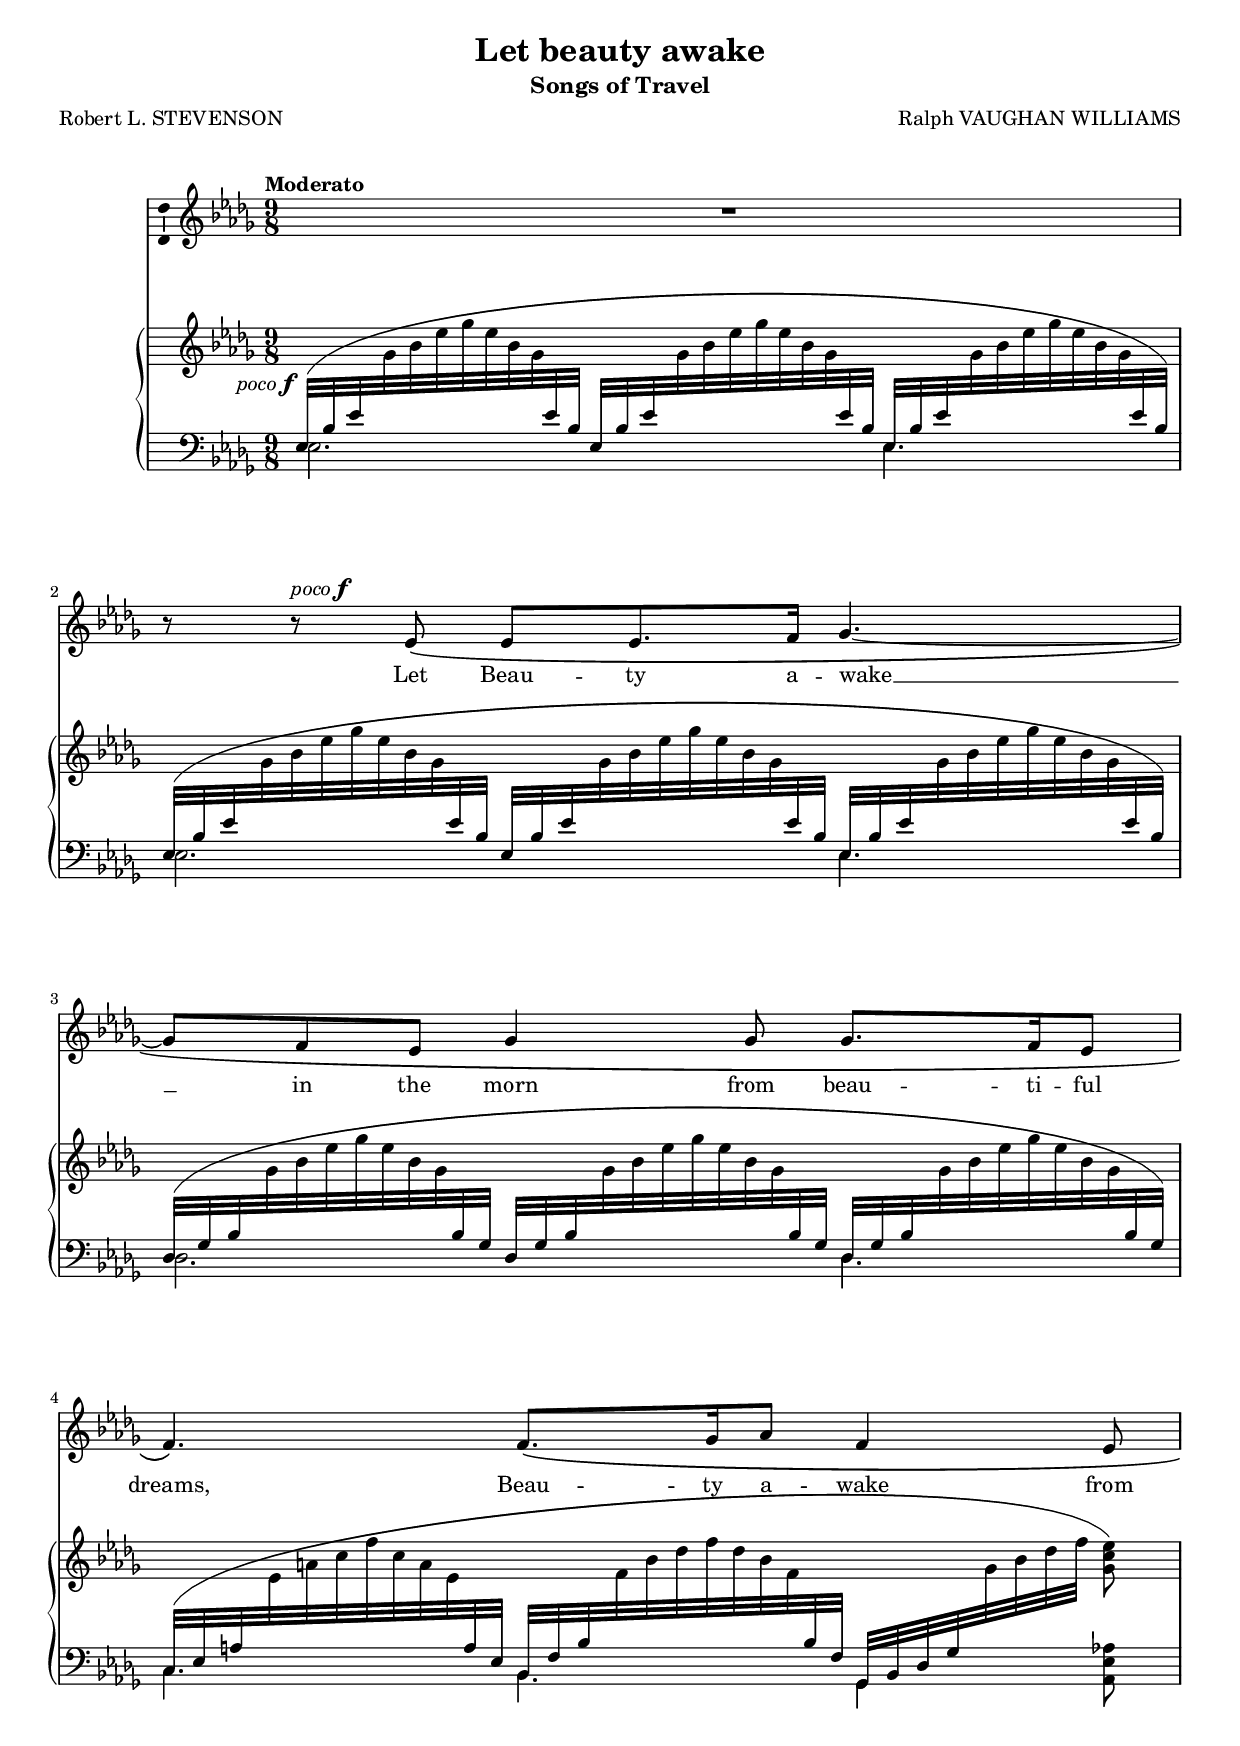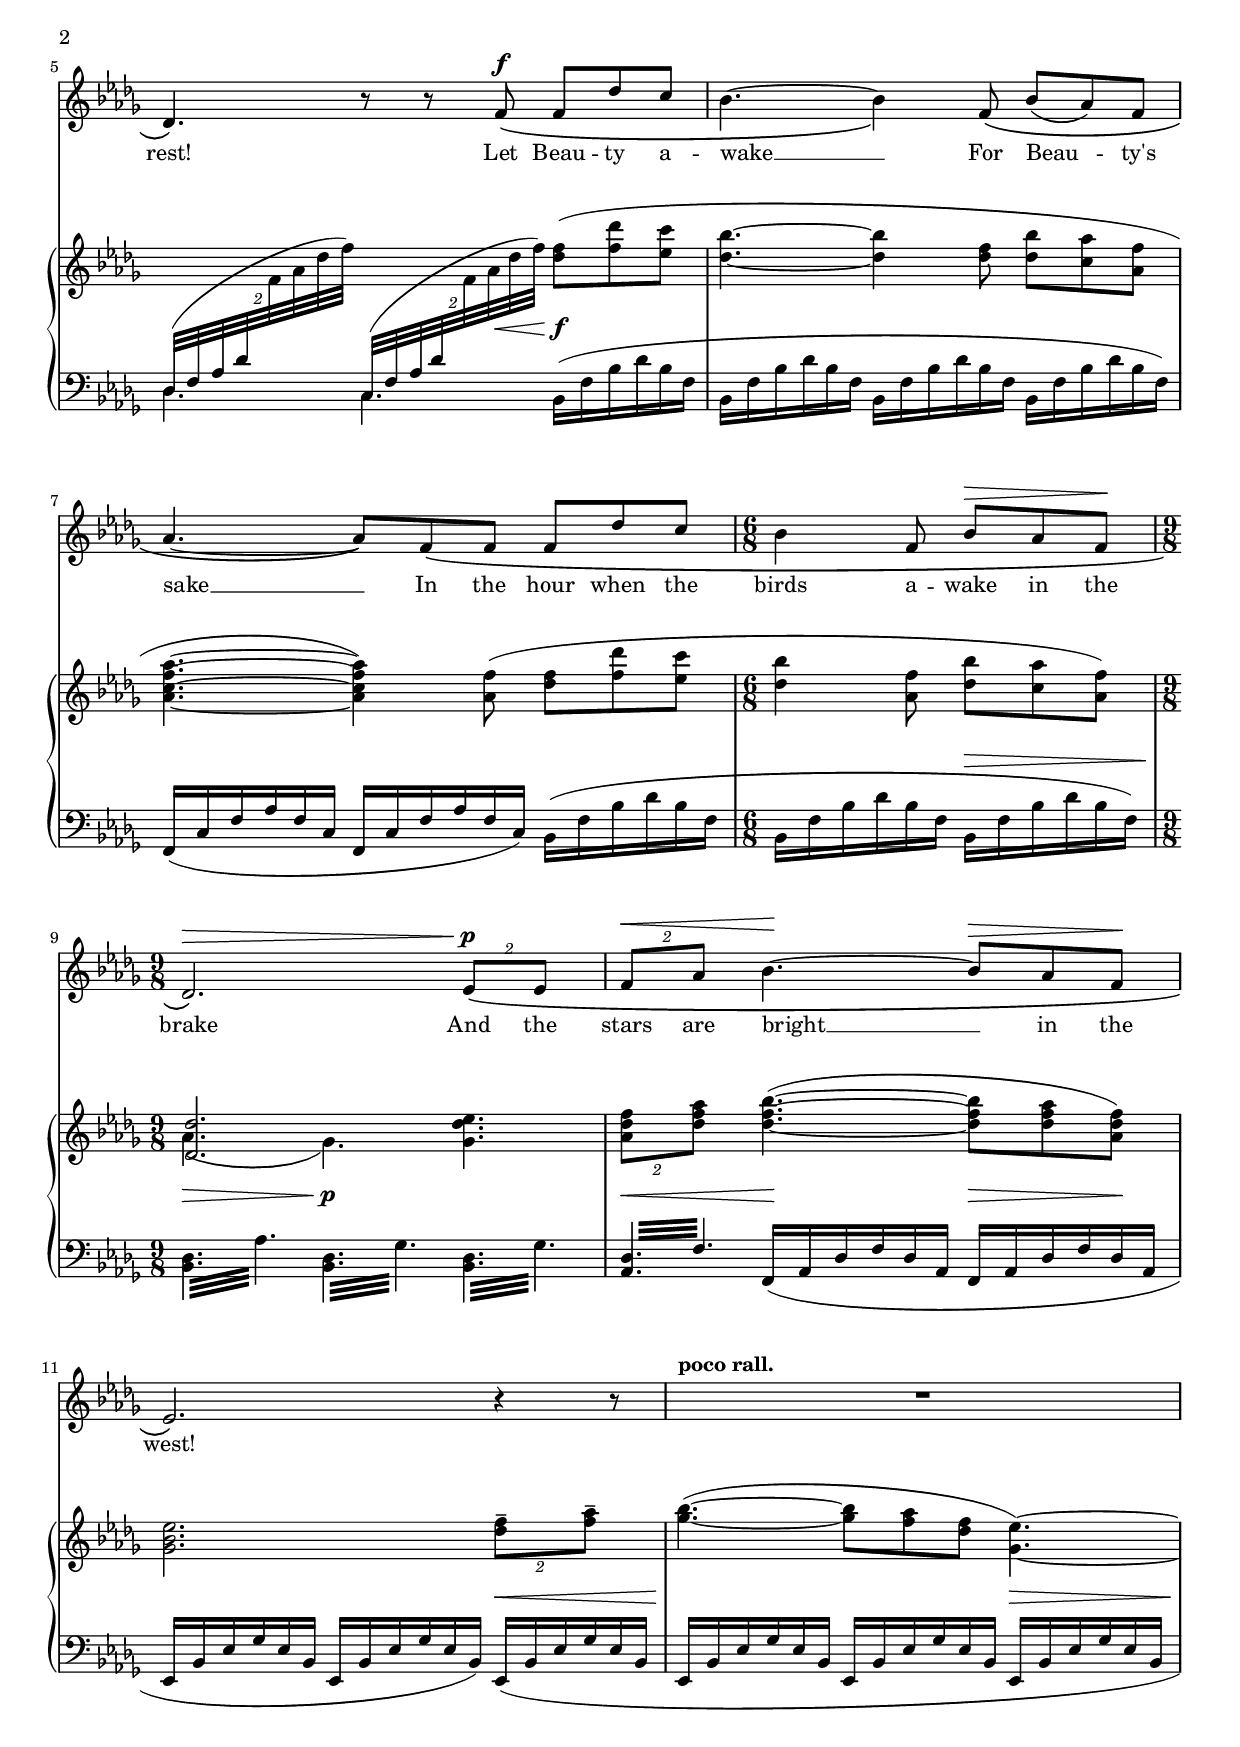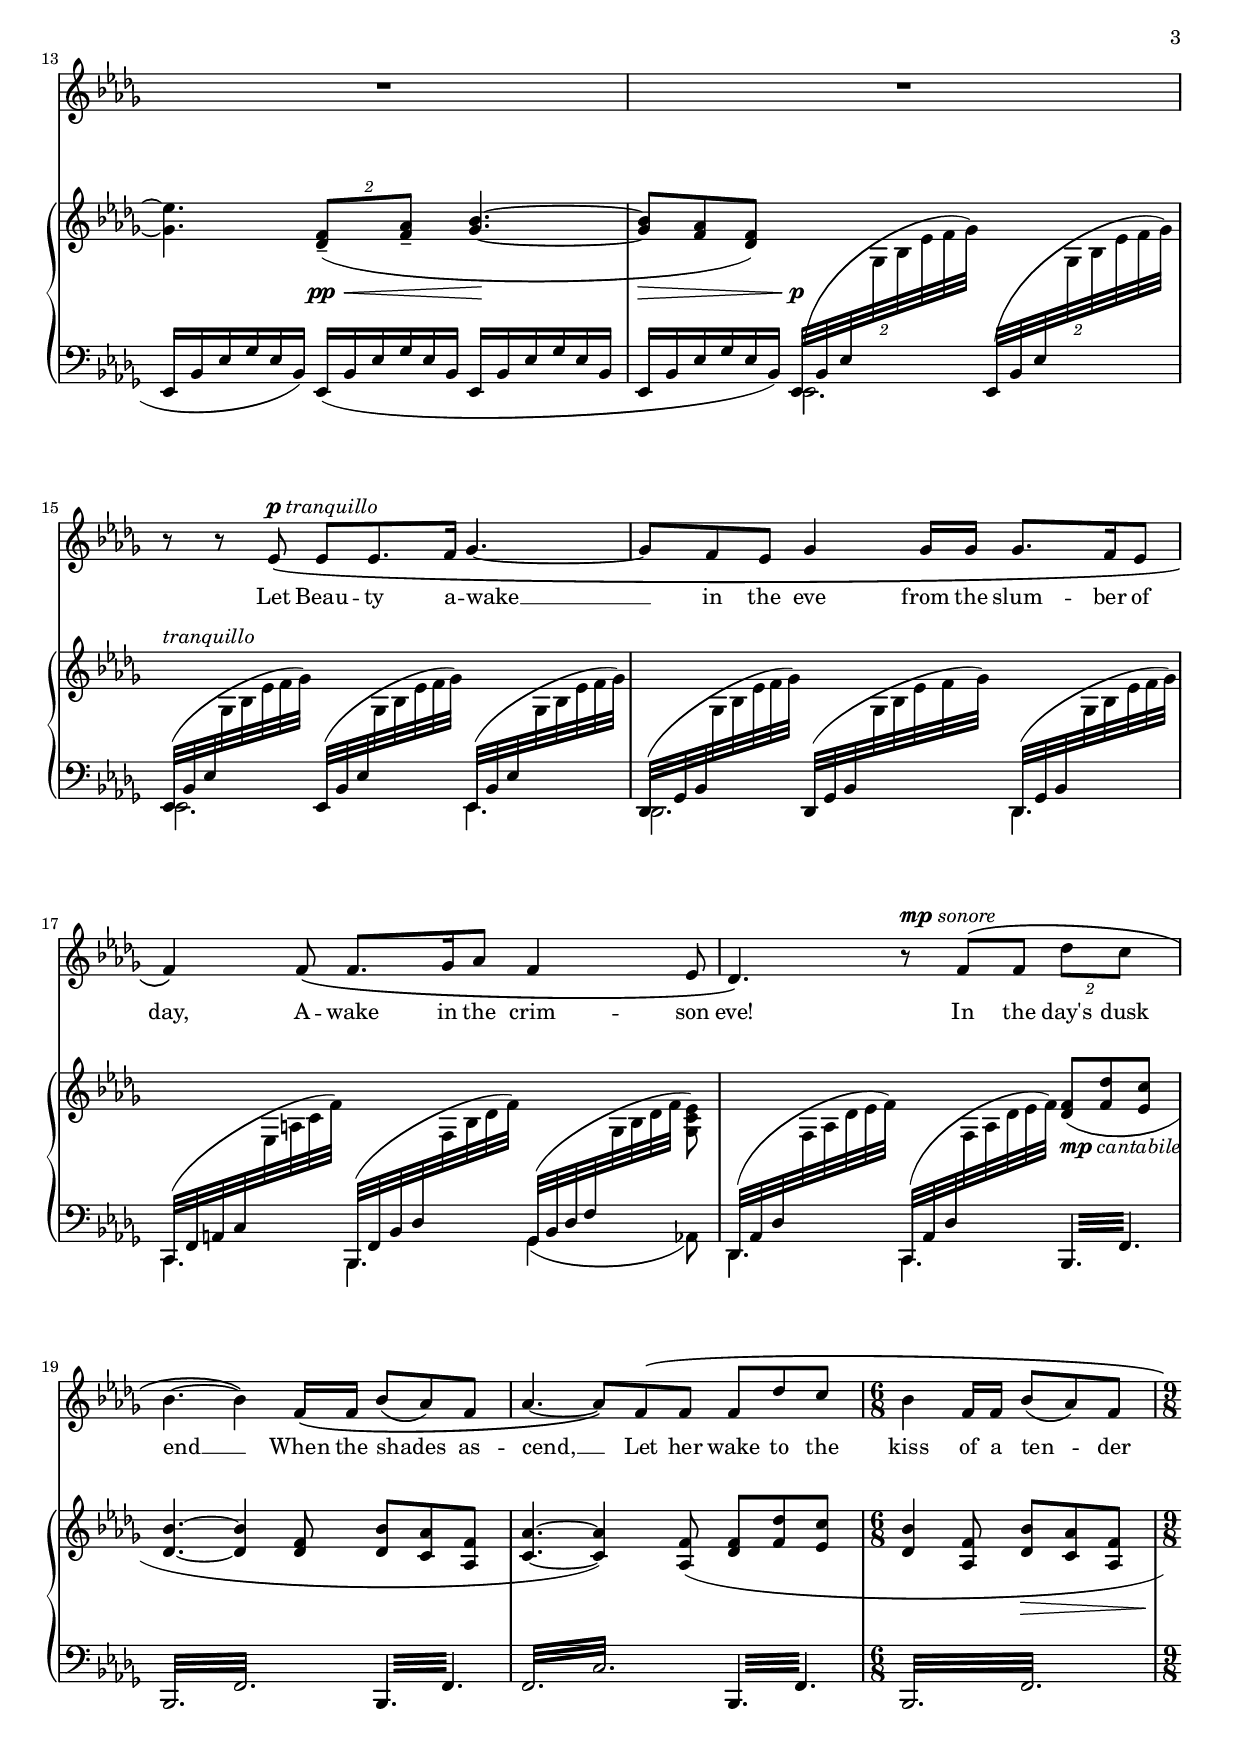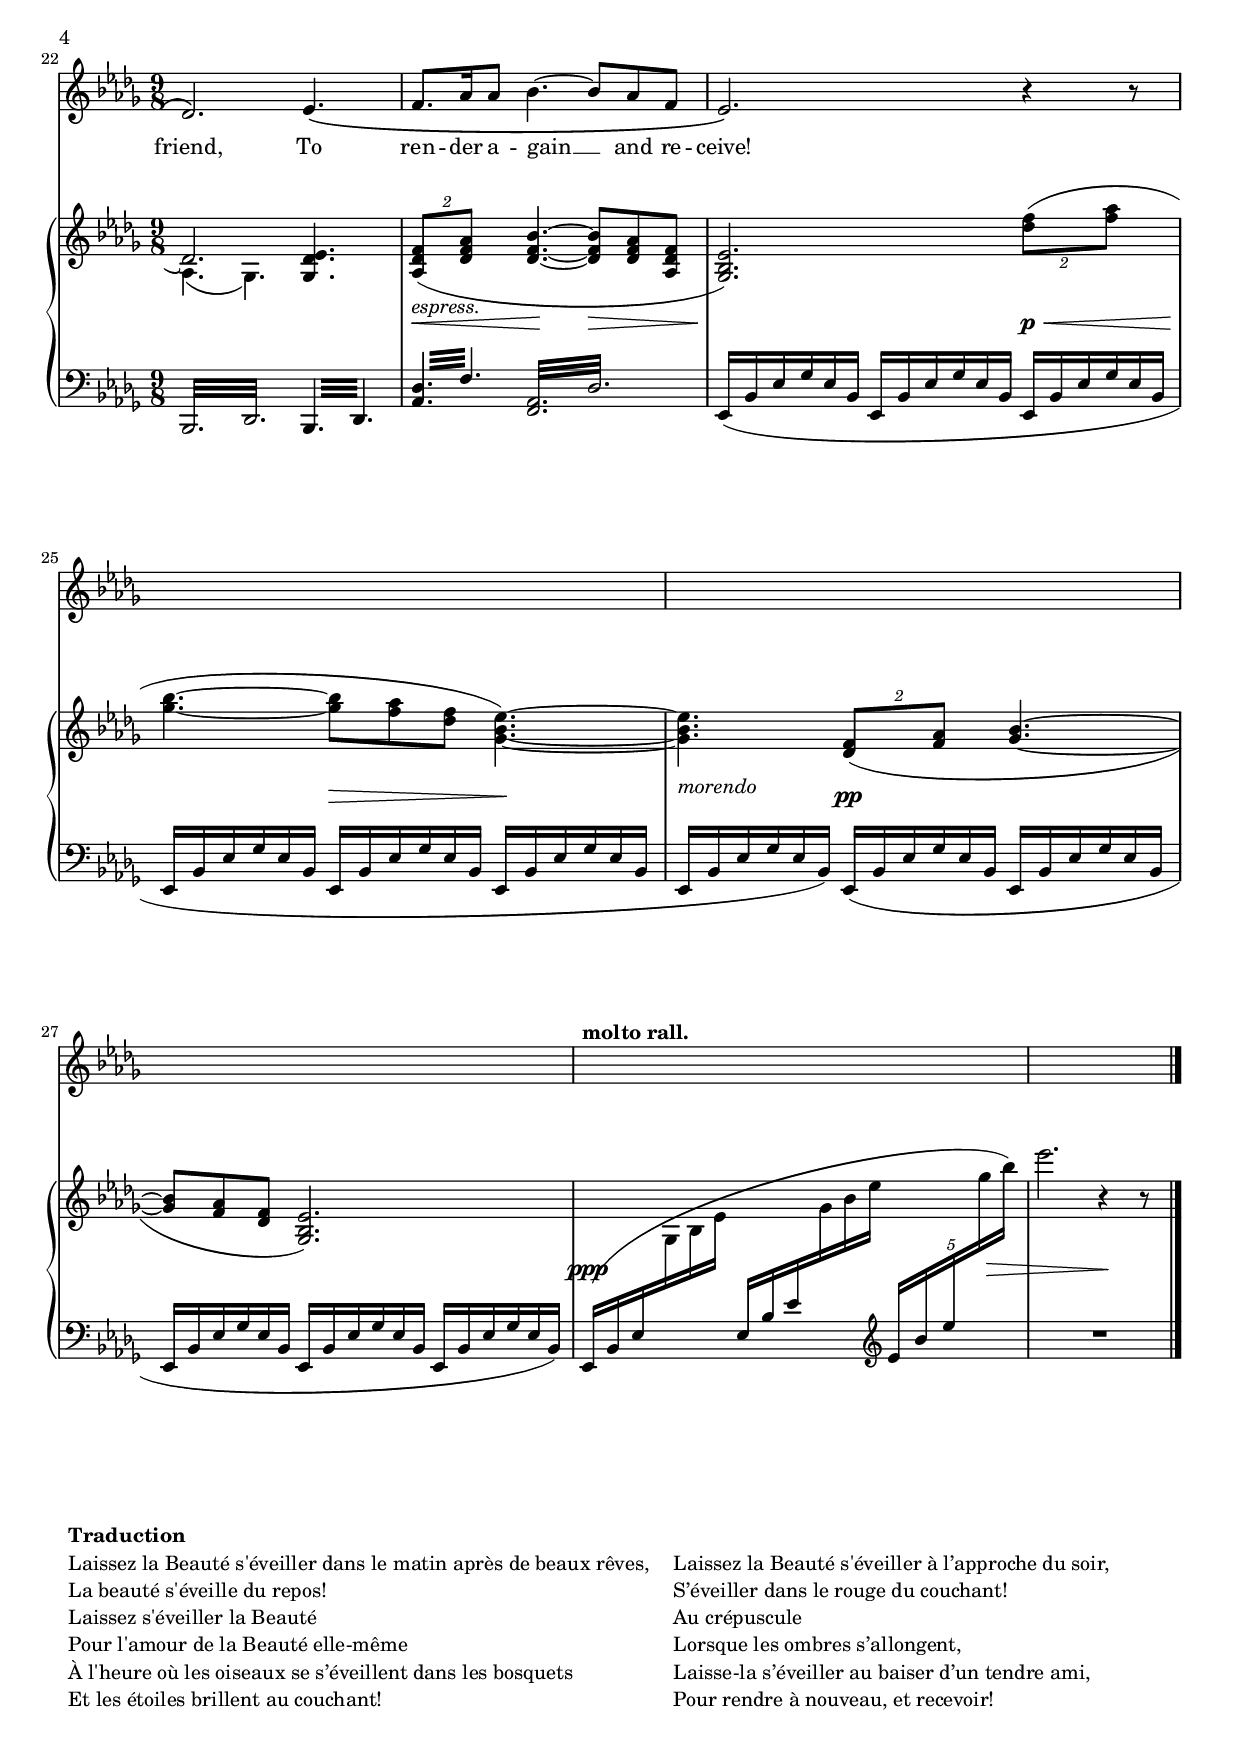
\version "2.17.30"

\header {
  title = "Let beauty awake"
  subtitle = "Songs of Travel"
  composer = "Ralph VAUGHAN WILLIAMS"
  poet = "Robert L. STEVENSON"
  % Supprimer le pied de page par défaut
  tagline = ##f
}
#(set-global-staff-size 17.5)

global = {
  \key fis \dorian
  \numericTimeSignature
  \time 9/8
  \tempo "Moderato"
  \override Slur.height-limit=4
  \override Slur #'ratio = #0.25
}

sopranoVoice = \relative c' {
  \global
  \dynamicUp
  % En avant la musique !
  R4.*3
  r8 r^\markup{\italic poco \dynamic f} fis\( fis fis8. gis16 a4. ~
  a8 gis fis a4 a8 a8. gis16 fis8
  gis4.\) gis8.\( a16 b8 gis4 fis8
  e4.\) r8 r gis\f_\( gis e' dis
  cis4. ~cis4\) gis8\( cis( b) gis
  b4. ~b8\) gis_\( gis gis e' dis
  \time 6/8 cis4 gis8 cis\> b gis\!
  \time 9/8 e2.\)\> \tuplet 2/3 {fis8_\(\p fis}
  \tuplet 2/3 {gis\< b} \tieUp cis4.\! ~ cis8\> b gis\!
  fis2.\) r4 r8
  R4.*3*3
  r8 r fis\(^\markup{\dynamic p \italic tranquillo}  fis fis8. gis16 \tieNeutral a4. ~
  a8 gis fis a4 a16 a a8. gis16 fis8
  gis4\) gis8\( gis8. a16 b8 gis4 fis8
  e4.\) r8^\markup{\dynamic mp \italic sonore} gis\( gis \tuplet 2/3 { e' dis}
  cis4. ~cis4\) gis16\( gis cis8( b) gis
  b4. ~b8\) gis\( gis gis e' dis
  \time 6/8 cis4 gis16 gis cis8( b) gis
  \time 9/8
  e2.\) fis4._\(
  gis8. b16 b8 \tieUp cis4. ~cis8 b gis
  fis2.\) r4 r8
  s4.*3*5 \bar "|."
  
  
}

verse = \lyricmode {
  % Ajouter ici des paroles.
  Let Beau -- ty a -- wake __ in the morn from beau -- ti -- ful dreams,
  Beau -- ty a -- wake from rest!
  Let Beau -- ty a -- wake __
  For Beau -- ty's sake __
  In the hour when the birds a -- wake in the brake
  And the stars are bright __ in the west!
  
  Let Beau -- ty a -- wake __ in the eve from the slum -- ber of day,
  A -- wake in the crim -- son eve!
  In the day's dusk end __
  When the shades as -- cend, __
  Let her wake to the kiss of a ten -- der friend,
  To ren -- der a -- gain __ and re -- ceive!
}

rightOne = \relative c'' {
  \global
  % En avant la musique !
  s4.*3*4
  \oneVoice   s2. <e gis>8( <gis e'> <fis dis'>
  <e cis'>4. ~q4 <e gis>8 <e cis'> <dis b'> <b gis'>
  <b dis gis b>4. ~q4) <b gis'>8( <e gis> <gis e'> <fis dis'>
  <e cis'>4 <b gis'>8 <e cis'> <dis b'> <b gis'>)
  \voiceOne <e, e'>2. \oneVoice <a e' fis>4.
  \tuplet 2/3 {<b e gis>8 <e gis b>} <e gis cis>4.( ~q8 <e gis b>8 <b e gis>)
  <a cis fis>2. \tuplet 2/3 {<e' gis>8-- <gis b>--}
  \tempo "poco rall."
  <a cis>4.( ~q8 <gis b> <e gis> <a, fis'>4.) ~
  q4. \tuplet 2/3 {<e gis>8--( <gis b>--} <a cis>4. ~
  q8 <gis b> <e gis>) s2.
  s4.*3^\markup{\italic tranquillo}
  s4.*3*2
  s2. <e gis>8( <gis e'> <fis dis'>
  <e cis'>4. ~q4 <e gis>8 <e cis'> <dis b'> <b gis'>
  <dis b'>4. ~q4) 
  \shape #'(
             ((0.0 . 0.0) (0.0 . 0.0) (0.0 . 0.0) (0.0 . 0.0)) 
             ((0.0 . 0.0) (0.0 . 0.0) (0.0 . 0.0) (-1.0 . 0.0)) 
             )Slur <b gis'>8( <e gis> <gis e'> <fis dis'>
  <e cis'>4 <b gis'>8 <e cis'> <dis b'> <b gis'>
  \voiceOne e2.) \oneVoice <a, e' fis>4.
  \tuplet 2/3 {<b e gis>8( <e gis b>} <e gis cis>4. ~q8 <e gis b>8 <b e gis>
  <a cis fis>2.) \tuplet 2/3 {<e'' gis>8( <gis b>}
  <a cis>4. ~q8 <gis b> <e gis> <a, cis fis>4.) ~
  q4.\tuplet 2/3 {<e gis>8( <gis b>} <a cis>4. ~
  q8 <gis b> <e gis> <a, cis fis>2.)
  s4.*3
  fis'''2. r4 r8
  
  
}

rightTwo = \relative c'' {
  \global
  % En avant la musique !
  s4.*3*7
  s2.
  \shape #'((0.0 . -1.0) (0.0 . 0.0) (0.0 . 0.0) (0 . 0.0)) Slur 
  b4.( a) s
  s4.*3*11
  s2.
  b,4.( a) s
  
}

leftOne = \relative c {
  \global
  % En avant la musique !
  \mergeDifferentlyDottedOn
  fis32( cis' fis \change Staff = "right"\stemDown a cis fis a fis cis a \change Staff = "left" \stemUp fis cis 
  fis,32 cis' fis \change Staff = "right"\stemDown a cis fis a fis cis a \change Staff = "left" \stemUp fis cis 
  fis,32 cis' fis \change Staff = "right"\stemDown a cis fis a fis cis a \change Staff = "left" \stemUp fis cis) 
  fis,32( cis' fis \change Staff = "right"\stemDown a cis fis a fis cis a \change Staff = "left" \stemUp fis cis 
  fis,32 cis' fis \change Staff = "right"\stemDown a cis fis a fis cis a \change Staff = "left" \stemUp fis cis 
  fis,32 cis' fis \change Staff = "right"\stemDown a cis fis a fis cis a \change Staff = "left" \stemUp fis cis) 
  e,32( a cis  \change Staff = "right"\stemDown a' cis fis a fis cis a \change Staff = "left" \stemUp  cis, a 
  e32 a cis  \change Staff = "right"\stemDown a' cis fis a fis cis a \change Staff = "left" \stemUp  cis, a 
  e32 a cis  \change Staff = "right"\stemDown a' cis fis a fis cis a \change Staff = "left" \stemUp  cis, a)
  dis,32( fis bis \change Staff = "right"\stemDown fis' bis dis gis dis bis fis \change Staff = "left" \stemUp bis, fis
  cis32 gis' cis \change Staff = "right" \stemDown gis' cis e gis e cis gis \change Staff = "left" \stemUp cis, gis
  a,32[ cis e a \change Staff = "right" \stemDown a' cis e gis] <a, dis fis>8)
  \change Staff = "left" \stemUp \tuplet 2/3 {e,32( gis b e \change Staff = "right" \stemDown gis b e gis)} 
  \change Staff = "left" \stemUp \tuplet 2/3 {dis,,32( gis b e \change Staff = "right" \stemDown gis b e gis)} 
  \change Staff = "left" \oneVoice cis,,,16( gis' cis e cis gis
  cis,16 gis' cis e cis gis cis,16 gis' cis e cis gis cis,16 gis' cis e cis gis) 
  gis,16( dis' gis b gis dis gis,16 dis' gis b gis dis) cis16( gis' cis e cis gis 
  cis,16 gis' cis e cis gis cis,16 gis' cis e cis gis) 
  \repeat tremolo 6 {<cis, e>32 b'}  \repeat tremolo 6 {<cis, e>32 a'} \repeat tremolo 6 {<cis, e>32 a'} 
  \repeat tremolo 6 {<b, e>32 gis'} gis,16( b e gis e b gis b e gis e b
  fis16 cis' fis a fis cis fis, cis' fis a fis cis) fis,( cis' fis a fis cis
  fis, cis' fis a fis cis fis, cis' fis a fis cis fis, cis' fis a fis cis
  fis, cis' fis a fis cis) fis,( cis' fis a fis cis fis, cis' fis a fis cis
  fis, cis' fis a fis cis)   \shape #'((0.5 . -2.5) (-0.5 . 2.0) (0.5 . 1.5) (0 . 0.0)) Slur \voiceOne \tuplet 2/3 {fis,32( cis' fis \change Staff = "right" \stemDown a cis fis gis a)} 
  \shape #'((0.0 . -2.5) (-0.5 . 2.0) (0.5 . 1.5) (0 . 0.0)) Slur
  \change Staff = "left" \stemUp \tuplet 2/3 {fis,,32( cis' fis \change Staff = "right" \stemDown a cis fis gis a)}
  \omit TupletNumber
  \change Staff = "left" \stemUp \tuplet 2/3 {fis,,32( cis' fis \change Staff = "right" \stemDown a cis fis gis a)}
  \change Staff = "left" \stemUp \tuplet 2/3 {fis,,32( cis' fis \change Staff = "right" \stemDown a cis fis gis a)}
  \change Staff = "left" \stemUp \tuplet 2/3 {fis,,32( cis' fis \change Staff = "right" \stemDown a cis fis gis a)}
  \change Staff = "left" \stemUp \tuplet 2/3 {e,,32( a cis \change Staff = "right" \stemDown a' cis fis gis a)}
  \change Staff = "left" \stemUp \tuplet 2/3 {e,,32( a cis \change Staff = "right" \stemDown a' cis fis gis a)}
  \change Staff = "left" \stemUp \tuplet 2/3 {e,,32( a cis \change Staff = "right" \stemDown a' cis fis gis a)}
  \change Staff = "left" \stemUp \tuplet 2/3 {dis,,,32( gis bis dis \change Staff = "right" \stemDown fis bis dis gis)}
  \change Staff = "left" \stemUp \tuplet 2/3 {cis,,,32( gis' cis e \change Staff = "right" \stemDown gis cis e gis)}
  \change Staff = "left" \stemUp a,,32([ cis e gis \change Staff = "right" \stemDown a cis e gis] <a, dis fis>8)
  \shape #'((0.0 . 0.0) (-0.5 . 2.0) (0.5 . 1.5) (0 . 0.0)) Slur
  \change Staff = "left" \stemUp \tuplet 2/3 {e,32( b' e \change Staff = "right" \stemDown gis  b e fis gis)}
  \shape #'((0.0 . 0.0) (-0.5 . 2.0) (0.5 . 1.5) (0 . 0.0)) Slur
  \change Staff = "left" \stemUp \tuplet 2/3 {dis,,32( b' e \change Staff = "right" \stemDown gis  b e fis gis)}
  \oneVoice   \change Staff = "left" \repeat tremolo 6 {cis,,,32 gis'} 
  \repeat tremolo 12 {cis,32 gis'} \repeat tremolo 6 {cis,32 gis'} 
  \repeat tremolo 12 {gis32 dis'} \repeat tremolo 6 {cis,32 gis'} 
  \repeat tremolo 12 {cis,32 gis'} 
  \repeat tremolo 12 {cis,32 e}  \repeat tremolo 6 {cis32 e}  
  \repeat tremolo 6 {<b' e>32 gis'}   \repeat tremolo 12 {<gis, b>32 e'} 
  fis,16( cis' fis a fis cis fis, cis' fis a fis cis fis, cis' fis a fis cis
  fis, cis' fis a fis cis fis, cis' fis a fis cis fis, cis' fis a fis cis
  fis, cis' fis a fis cis) fis,( cis' fis a fis cis fis, cis' fis a fis cis
  fis, cis' fis a fis cis fis, cis' fis a fis cis fis, cis' fis a fis cis)
  \tempo "molto rall."
  \shape #'((0.0 . -3.0) (-0.5 . 2.0) (0.5 . 1.5) (0 . 0.0)) Slur
  fis,( cis' fis \change Staff = "right" \stemDown a  cis fis   
  \change Staff = "left" \stemUp  fis, cis' fis \change Staff = "right" \stemDown a  cis fis 
  \undo \omit TupletNumber
  \change Staff = "left" \stemUp \clef treble  \tuplet 5/6 {fis, cis' fis\change Staff = "right" \stemDown a  cis)}
  \change Staff = "left" R4.*3
}

leftTwo = \relative c {
  \global
  % En avant la musique !
  fis2. fis4.
  fis2. fis4.
  e2. e4.
  dis4. cis a4 <b fis' b>8
  e4. dis s
  s4.*3*2
  s2.
  s4.*3*5
  s4. fis,2.
  fis2. fis4.
  e2. e4.
  dis4. cis a'4( b8)
  e,4. dis
}

dynamics = {
  s4.*3^\markup{\halign #2.0 \italic poco \dynamic f} 
  s4.*3*3
  s4. s4 s8\< s4.\f
  s4.*3*2
  s4. s4.\>
  s4.\!\> s2.\p
  s4.\< s4.\! s4\> s8\!
  s2. s4.\<
  s4.\! s4. s4.\>
  s4.\! s4.\pp\< s4.\!
  s4.\> s2.\p
  s4.*3*3
  s2. s4.^\markup{\dynamic mp \italic cantabile}
  s4.*3*2
  s4. s4.\>
  s2.\! s4.
  s4.^\markup{\italic espress.}\< s4.\! s4.\>
  s2.\! s4.\p\<
  s4.\! s4.\> s4.\!
  s4.^\markup{\italic morendo}  s2.\pp
  s4.*3
  s4.\ppp s4. s4 s8\>
  s2. s4.\!
  
}

sopranoVoicePart = \new Staff \with {
  midiInstrument = "choir aahs"
  \consists "Ambitus_engraver"

} { \sopranoVoice }
\addlyrics { \verse }

pianoPart = \new PianoStaff \with{
  %    \override StaffGrouper.staffgroup-staff-spacing.basic-distance = #10
}
<<
  \new Staff = "right" \with {
    midiInstrument = "acoustic grand"
  } << \rightOne \\ \rightTwo >>
  \new Dynamics \dynamics
  \new Staff = "left" \with {
    midiInstrument = "acoustic grand"
  } { \clef bass << \leftOne \\ \leftTwo >> }
>>

\score {
  <<
    \transpose fis es
    \sopranoVoicePart
    \transpose fis es
    \pianoPart
  >>
  \layout {
    \context {
      \Score
      \override StaffGrouper.staff-staff-spacing.padding = #5
      \override StaffGrouper.staff-staff-spacing.basic-distance = #2
    }
    \context {
      \Staff 
      \override VerticalAxisGroup.default-staff-staff-spacing =
      #'((basic-distance . 11)
         (minimum-distance . 9)
         (padding . 7))
    }
  }
  \midi { }
}

\markup { 
  %  \fill-line {
  \hspace #1
  \column {
    \line{\bold{Traduction}}
    \line{ Laissez la Beauté s'éveiller dans le matin après de beaux rêves, }
    \line{ La beauté s'éveille du repos! }
    \line{ Laissez s'éveiller la Beauté }
    \line{ Pour l'amour de la Beauté elle-même }
    \line{ À l'heure où les oiseaux se s’éveillent dans les bosquets }
    \line{ Et les étoiles brillent au couchant! }
  }
  % }
  % \fill-line {
  \hspace #2
  \column {
    \line{" "}
    \line{ Laissez la Beauté s'éveiller à l’approche du soir, }
    \line{ S’éveiller dans le rouge du couchant! }
    \line{ Au crépuscule }
    \line{ Lorsque les ombres s’allongent, }
    \line{ Laisse-la s’éveiller au baiser d’un tendre ami, }
    \line{ Pour rendre à nouveau, et recevoir!
 }
  }
  \hspace #1
  % }
}
\paper {
  obsolete-after-title-space = 25 \mm  markup-system-spacing
  #'basic-distance = #(/ obsolete-after-title-space staff-space)
  ragged-last-bottom = ##f
  systems-per-page = 4
}